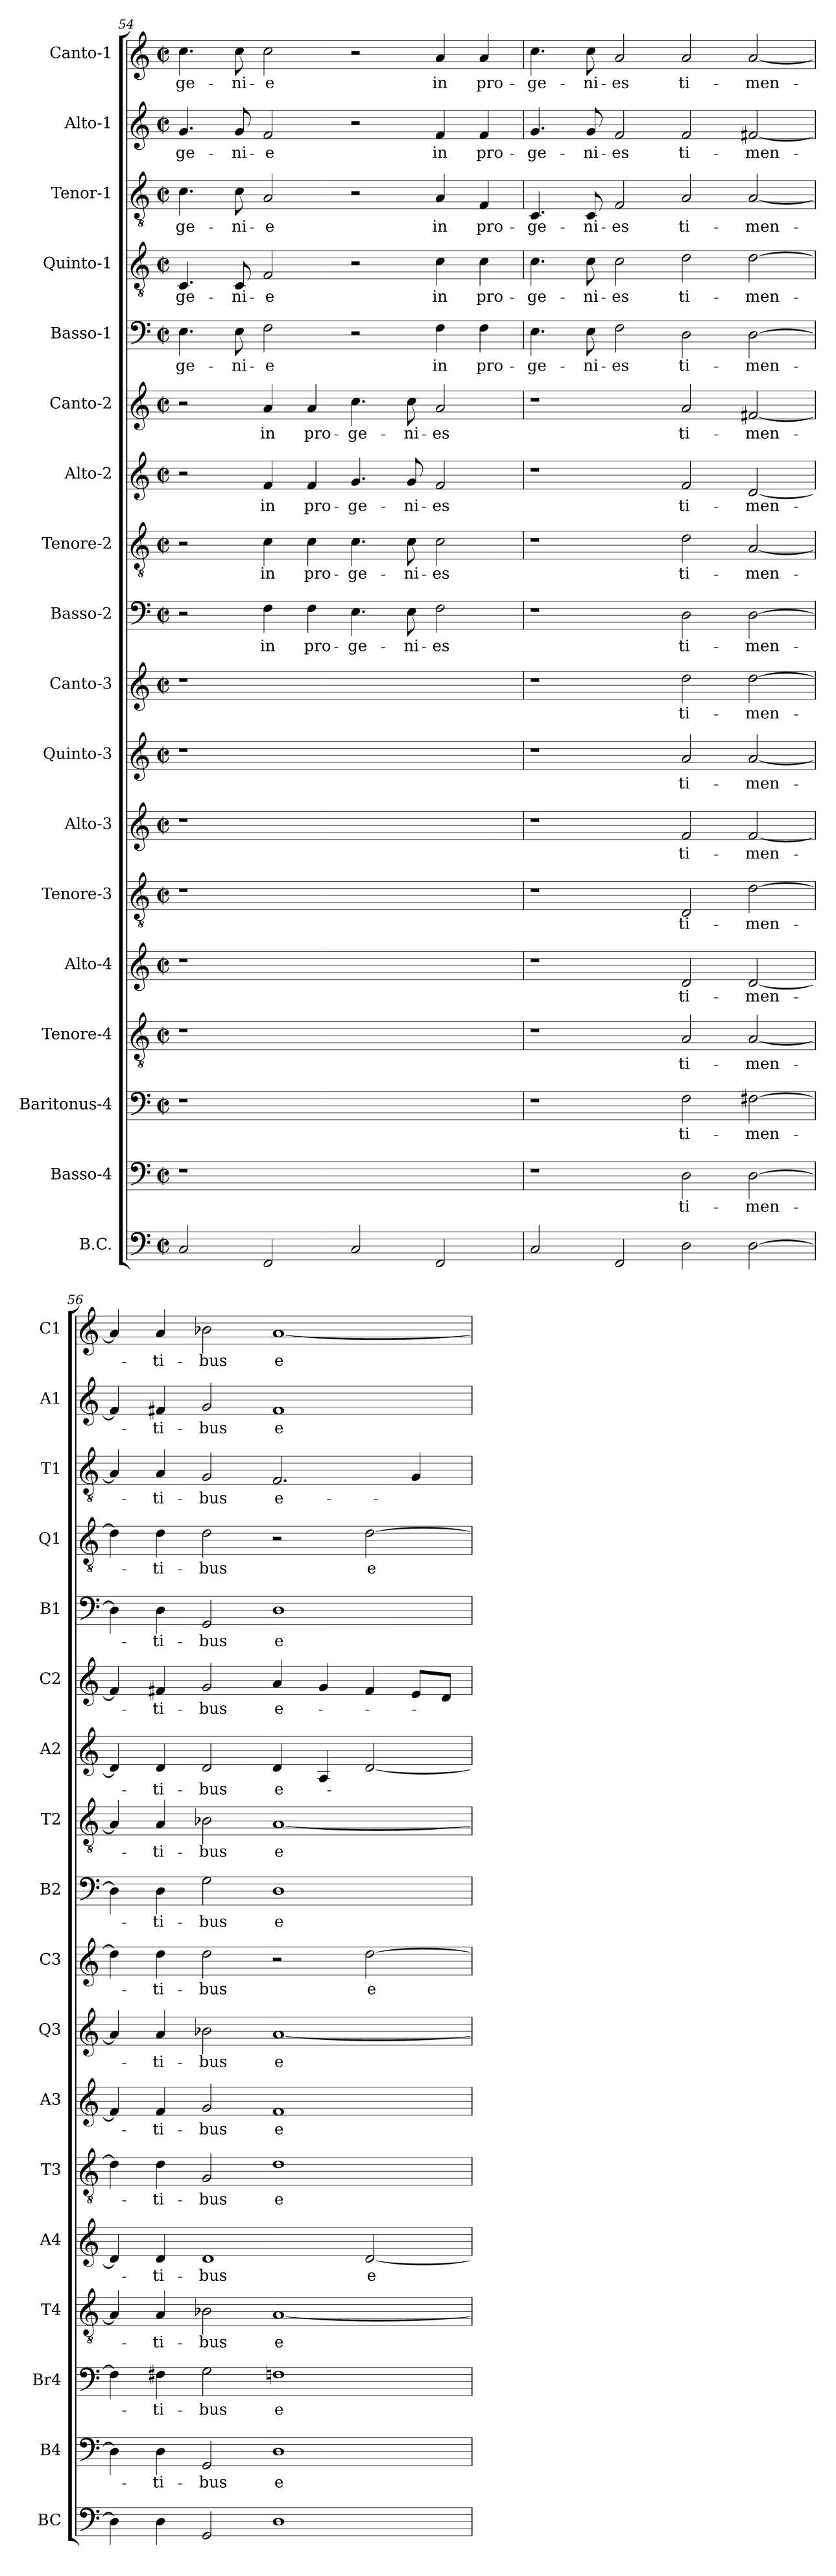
**kern	**kern	**text	**kern	**text	**kern	**text	**kern	**text	**kern	**text	**kern	**text	**kern	**text	**kern	**text	**kern	**text	**kern	**text	**kern	**text	**kern	**text	**kern	**text	**kern	**text	**kern	**text	**kern	**text	**kern	**text
*part18	*part17	*part17	*part16	*part16	*part15	*part15	*part14	*part14	*part13	*part13	*part12	*part12	*part11	*part11	*part10	*part10	*part9	*part9	*part8	*part8	*part7	*part7	*part6	*part6	*part5	*part5	*part4	*part4	*part3	*part3	*part2	*part2	*part1	*part1
*staff18	*staff17	*staff17	*staff16	*staff16	*staff15	*staff15	*staff14	*staff14	*staff13	*staff13	*staff12	*staff12	*staff11	*staff11	*staff10	*staff10	*staff9	*staff9	*staff8	*staff8	*staff7	*staff7	*staff6	*staff6	*staff5	*staff5	*staff4	*staff4	*staff3	*staff3	*staff2	*staff2	*staff1	*staff1
*I"B.C.	*I"Basso-4	*	*I"Baritonus-4	*	*I"Tenore-4	*	*I"Alto-4	*	*I"Tenore-3	*	*I"Alto-3	*	*I"Quinto-3	*	*I"Canto-3	*	*I"Basso-2	*	*I"Tenore-2	*	*I"Alto-2	*	*I"Canto-2	*	*I"Basso-1	*	*I"Quinto-1	*	*I"Tenor-1	*	*I"Alto-1	*	*I"Canto-1	*
*I'BC	*I'B4	*	*I'Br4	*	*I'T4	*	*I'A4	*	*I'T3	*	*I'A3	*	*I'Q3	*	*I'C3	*	*I'B2	*	*I'T2	*	*I'A2	*	*I'C2	*	*I'B1	*	*I'Q1	*	*I'T1	*	*I'A1	*	*I'C1	*
*clefF4	*clefF4	*	*clefF4	*	*clefGv2	*	*clefG2	*	*clefGv2	*	*clefG2	*	*clefG2	*	*clefG2	*	*clefF4	*	*clefGv2	*	*clefG2	*	*clefG2	*	*clefF4	*	*clefGv2	*	*clefGv2	*	*clefG2	*	*clefG2	*
*k[]	*k[]	*	*k[]	*	*k[]	*	*k[]	*	*k[]	*	*k[]	*	*k[]	*	*k[]	*	*k[]	*	*k[]	*	*k[]	*	*k[]	*	*k[]	*	*k[]	*	*k[]	*	*k[]	*	*k[]	*
*C:	*C:	*	*C:	*	*C:	*	*C:	*	*C:	*	*C:	*	*C:	*	*C:	*	*C:	*	*C:	*	*C:	*	*C:	*	*C:	*	*C:	*	*C:	*	*C:	*	*C:	*
*M2/2	*M2/2	*	*M2/2	*	*M2/2	*	*M2/2	*	*M2/2	*	*M2/2	*	*M2/2	*	*M2/2	*	*M2/2	*	*M2/2	*	*M2/2	*	*M2/2	*	*M2/2	*	*M2/2	*	*M2/2	*	*M2/2	*	*M2/2	*
*met(c|)	*met(c|)	*	*met(c|)	*	*met(c|)	*	*met(c|)	*	*met(c|)	*	*met(c|)	*	*met(c|)	*	*met(c|)	*	*met(c|)	*	*met(c|)	*	*met(c|)	*	*met(c|)	*	*met(c|)	*	*met(c|)	*	*met(c|)	*	*met(c|)	*	*met(c|)	*
=54	=54	=54	=54	=54	=54	=54	=54	=54	=54	=54	=54	=54	=54	=54	=54	=54	=54	=54	=54	=54	=54	=54	=54	=54	=54	=54	=54	=54	=54	=54	=54	=54	=54	=54
!	!	!	!	!	!	!	!	!	!	!	!	!	!	!	!	!	!	!	!	!	!	!	!	!	!	!LO:LY:b	!	!LO:LY:b	!	!LO:LY:b	!	!LO:LY:b	!	!LO:LY:b
2C/	1r	.	1r	.	1r	.	1r	.	1r	.	1r	.	1r	.	1r	.	2r	.	2r	.	2r	.	2r	.	4.E\	-ge-	4.C/	-ge-	4.c\	-ge-	4.g/	-ge-	4.cc\	-ge-
!	!	!	!	!	!	!	!	!	!	!	!	!	!	!	!	!	!	!	!	!	!	!	!	!	!	!LO:LY:b	!	!LO:LY:b	!	!LO:LY:b	!	!LO:LY:b	!	!LO:LY:b
.	.	.	.	.	.	.	.	.	.	.	.	.	.	.	.	.	.	.	.	.	.	.	.	.	8E\	-ni-	8C/	-ni-	8c\	-ni-	8g/	-ni-	8cc\	-ni-
!	!	!	!	!	!	!	!	!	!	!	!	!	!	!	!	!	!	!LO:LY:b	!	!LO:LY:b	!	!LO:LY:b	!	!LO:LY:b	!	!LO:LY:b	!	!LO:LY:b	!	!LO:LY:b	!	!LO:LY:b	!	!LO:LY:b
2FF/	.	.	.	.	.	.	.	.	.	.	.	.	.	.	.	.	4F\	in	4c\	in	4f/	in	4a/	in	2F\	-e	2F/	-e	2A/	-e	2f/	-e	2cc\	-e
!	!	!	!	!	!	!	!	!	!	!	!	!	!	!	!	!	!	!LO:LY:b	!	!LO:LY:b	!	!LO:LY:b	!	!LO:LY:b	!	!	!	!	!	!	!	!	!	!
.	.	.	.	.	.	.	.	.	.	.	.	.	.	.	.	.	4F\	pro-	4c\	pro-	4f/	pro-	4a/	pro-	.	.	.	.	.	.	.	.	.	.
!	!	!	!	!	!	!	!	!	!	!	!	!	!	!	!	!	!	!LO:LY:b	!	!LO:LY:b	!	!LO:LY:b	!	!LO:LY:b	!	!	!	!	!	!	!	!	!	!
2C/	1ryy	.	1ryy	.	1ryy	.	1ryy	.	1ryy	.	1ryy	.	1ryy	.	1ryy	.	4.E\	-ge-	4.c\	-ge-	4.g/	-ge-	4.cc\	-ge-	2r	.	2r	.	2r	.	2r	.	2r	.
!	!	!	!	!	!	!	!	!	!	!	!	!	!	!	!	!	!	!LO:LY:b	!	!LO:LY:b	!	!LO:LY:b	!	!LO:LY:b	!	!	!	!	!	!	!	!	!	!
.	.	.	.	.	.	.	.	.	.	.	.	.	.	.	.	.	8E\	-ni-	8c\	-ni-	8g/	-ni-	8cc\	-ni-	.	.	.	.	.	.	.	.	.	.
!	!	!	!	!	!	!	!	!	!	!	!	!	!	!	!	!	!	!LO:LY:b	!	!LO:LY:b	!	!LO:LY:b	!	!LO:LY:b	!	!LO:LY:b	!	!LO:LY:b	!	!LO:LY:b	!	!LO:LY:b	!	!LO:LY:b
2FF/	.	.	.	.	.	.	.	.	.	.	.	.	.	.	.	.	2F\	-es	2c\	-es	2f/	-es	2a/	-es	4F\	in	4c\	in	4A/	in	4f/	in	4a/	in
!	!	!	!	!	!	!	!	!	!	!	!	!	!	!	!	!	!	!	!	!	!	!	!	!	!	!LO:LY:b	!	!LO:LY:b	!	!LO:LY:b	!	!LO:LY:b	!	!LO:LY:b
.	.	.	.	.	.	.	.	.	.	.	.	.	.	.	.	.	.	.	.	.	.	.	.	.	4F\	pro-	4c\	pro-	4F/	pro-	4f/	pro-	4a/	pro-
=55	=55	=55	=55	=55	=55	=55	=55	=55	=55	=55	=55	=55	=55	=55	=55	=55	=55	=55	=55	=55	=55	=55	=55	=55	=55	=55	=55	=55	=55	=55	=55	=55	=55	=55
!	!	!	!	!	!	!	!	!	!	!	!	!	!	!	!	!	!	!	!	!	!	!	!	!	!	!LO:LY:b	!	!LO:LY:b	!	!LO:LY:b	!	!LO:LY:b	!	!LO:LY:b
2C/	1r	.	1r	.	1r	.	1r	.	1r	.	1r	.	1r	.	1r	.	1r	.	1r	.	1r	.	1r	.	4.E\	-ge-	4.c\	-ge-	4.C/	-ge-	4.g/	-ge-	4.cc\	-ge-
!	!	!	!	!	!	!	!	!	!	!	!	!	!	!	!	!	!	!	!	!	!	!	!	!	!	!LO:LY:b	!	!LO:LY:b	!	!LO:LY:b	!	!LO:LY:b	!	!LO:LY:b
.	.	.	.	.	.	.	.	.	.	.	.	.	.	.	.	.	.	.	.	.	.	.	.	.	8E\	-ni-	8c\	-ni-	8C/	-ni-	8g/	-ni-	8cc\	-ni-
!	!	!	!	!	!	!	!	!	!	!	!	!	!	!	!	!	!	!	!	!	!	!	!	!	!	!LO:LY:b	!	!LO:LY:b	!	!LO:LY:b	!	!LO:LY:b	!	!LO:LY:b
2FF/	.	.	.	.	.	.	.	.	.	.	.	.	.	.	.	.	.	.	.	.	.	.	.	.	2F\	-es	2c\	-es	2F/	-es	2f/	-es	2a/	-es
!	!	!LO:LY:b	!	!LO:LY:b	!	!LO:LY:b	!	!LO:LY:b	!	!LO:LY:b	!	!LO:LY:b	!	!LO:LY:b	!	!LO:LY:b	!	!LO:LY:b	!	!LO:LY:b	!	!LO:LY:b	!	!LO:LY:b	!	!LO:LY:b	!	!LO:LY:b	!	!LO:LY:b	!	!LO:LY:b	!	!LO:LY:b
2D\	2D\	ti-	2F\	ti-	2A/	ti-	2d/	ti-	2D/	ti-	2f/	ti-	2a/	ti-	2dd\	ti-	2D\	ti-	2d\	ti-	2f/	ti-	2a/	ti-	2D\	ti-	2d\	ti-	2A/	ti-	2f/	ti-	2a/	ti-
!	!	!LO:LY:b	!	!LO:LY:b	!	!LO:LY:b	!	!LO:LY:b	!	!LO:LY:b	!	!LO:LY:b	!	!LO:LY:b	!	!LO:LY:b	!	!LO:LY:b	!	!LO:LY:b	!	!LO:LY:b	!	!LO:LY:b	!	!LO:LY:b	!	!LO:LY:b	!	!LO:LY:b	!	!LO:LY:b	!	!LO:LY:b
[2D\	[2D\	-men-	[2F#X\	-men-	[2A/	-men-	[2d/	-men-	[2d\	-men-	[2f/	-men-	[2a/	-men-	[2dd\	-men-	[2D\	-men-	[2A/	-men-	[2d/	-men-	[2f#X/	-men-	[2D\	-men-	[2d\	-men-	[2A/	-men-	[2f#X/	-men-	[2a/	-men-
!!LO:PB:g=z
=56	=56	=56	=56	=56	=56	=56	=56	=56	=56	=56	=56	=56	=56	=56	=56	=56	=56	=56	=56	=56	=56	=56	=56	=56	=56	=56	=56	=56	=56	=56	=56	=56	=56	=56
4D\]	4D\]	.	4F#\]	.	4A/]	.	4d/]	.	4d\]	.	4f/]	.	4a/]	.	4dd\]	.	4D\]	.	4A/]	.	4d/]	.	4f#/]	.	4D\]	.	4d\]	.	4A/]	.	4f#/]	.	4a/]	.
!	!	!LO:LY:b	!	!LO:LY:b	!	!LO:LY:b	!	!LO:LY:b	!	!LO:LY:b	!	!LO:LY:b	!	!LO:LY:b	!	!LO:LY:b	!	!LO:LY:b	!	!LO:LY:b	!	!LO:LY:b	!	!LO:LY:b	!	!LO:LY:b	!	!LO:LY:b	!	!LO:LY:b	!	!LO:LY:b	!	!LO:LY:b
4D\	4D\	-ti-	4F#X\	-ti-	4A/	-ti-	4d/	-ti-	4d\	-ti-	4f/	-ti-	4a/	-ti-	4dd\	-ti-	4D\	-ti-	4A/	-ti-	4d/	-ti-	4f#X/	-ti-	4D\	-ti-	4d\	-ti-	4A/	-ti-	4f#X/	-ti-	4a/	-ti-
!	!	!LO:LY:b	!	!LO:LY:b	!	!LO:LY:b	!	!LO:LY:b	!	!LO:LY:b	!	!LO:LY:b	!	!LO:LY:b	!	!LO:LY:b	!	!LO:LY:b	!	!LO:LY:b	!	!LO:LY:b	!	!LO:LY:b	!	!LO:LY:b	!	!LO:LY:b	!	!LO:LY:b	!	!LO:LY:b	!	!LO:LY:b
2GG/	2GG/	-bus	2G\	-bus	2B-X\	-bus	1d	-bus	2G/	-bus	2g/	-bus	2b-X\	-bus	2dd\	-bus	2G\	-bus	2B-X\	-bus	2d/	-bus	2g/	-bus	2GG/	-bus	2d\	-bus	2G/	-bus	2g/	-bus	2b-X\	-bus
!	!	!LO:LY:b	!	!LO:LY:b	!	!LO:LY:b	!	!	!	!LO:LY:b	!	!LO:LY:b	!	!LO:LY:b	!	!	!	!LO:LY:b	!	!LO:LY:b	!	!LO:LY:b	!	!LO:LY:b	!	!LO:LY:b	!	!	!	!LO:LY:b	!	!LO:LY:b	!	!LO:LY:b
1D	1D	e-	1Fn	e-	[1A	e-	.	.	1d	e-	1f	e-	[1a	e-	2r	.	1D	e-	[1A	e-	4d/	e-	4a/	e-	1D	e-	2r	.	2.F/	e-	1f#	e-	[1a	e-
.	.	.	.	.	.	.	.	.	.	.	.	.	.	.	.	.	.	.	.	.	4A/	.	4g/	.	.	.	.	.	.	.	.	.	.	.
!	!	!	!	!	!	!	!	!LO:LY:b	!	!	!	!	!	!	!	!LO:LY:b	!	!	!	!	!	!	!	!	!	!	!	!LO:LY:b	!	!	!	!	!	!
.	.	.	.	.	.	.	[2d/	e-	.	.	.	.	.	.	[2dd\	e-	.	.	.	.	[2d/	.	4f#/	.	.	.	[2d\	e-	.	.	.	.	.	.
.	.	.	.	.	.	.	.	.	.	.	.	.	.	.	.	.	.	.	.	.	.	.	8e/L	.	.	.	.	.	4G/	.	.	.	.	.
.	.	.	.	.	.	.	.	.	.	.	.	.	.	.	.	.	.	.	.	.	.	.	8d/J	.	.	.	.	.	.	.	.	.	.	.
=	=	=	=	=	=	=	=	=	=	=	=	=	=	=	=	=	=	=	=	=	=	=	=	=	=	=	=	=	=	=	=	=	=	=
*-	*-	*-	*-	*-	*-	*-	*-	*-	*-	*-	*-	*-	*-	*-	*-	*-	*-	*-	*-	*-	*-	*-	*-	*-	*-	*-	*-	*-	*-	*-	*-	*-	*-	*-
